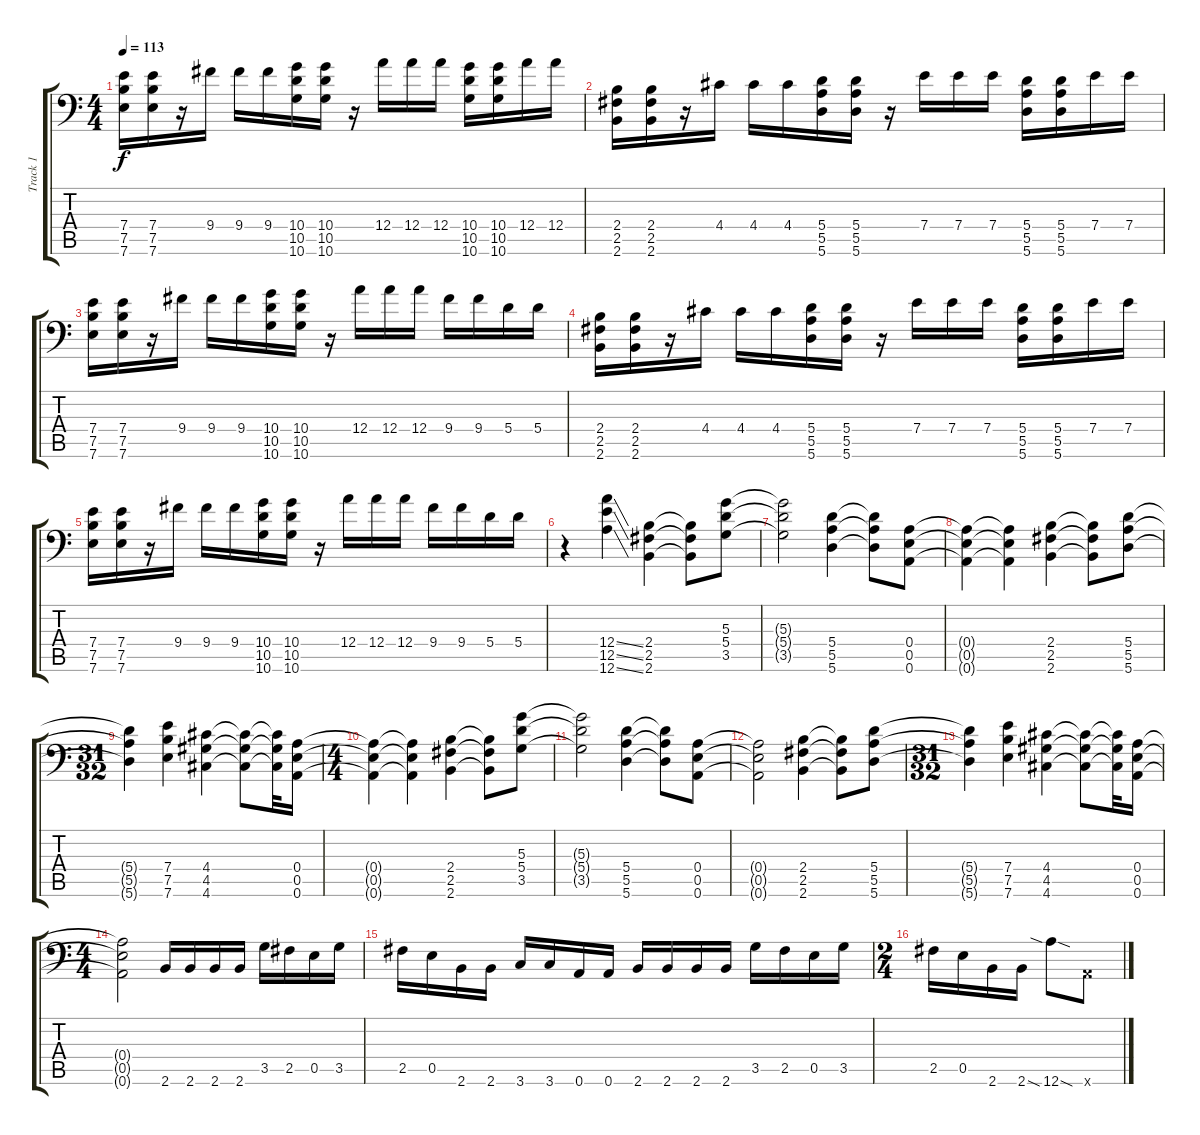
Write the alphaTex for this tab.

\track ("Track 1" "Track 1") {instrument distortionguitar}
\staff {score tabs}
\tuning (B3 Gb3 D3 A2 E2 A1) {hide}
\ts (4 4)
\tempo 113
\clef f4
\ks c
(7.4 7.5 7.6).16{dy f} (7.4 7.5 7.6).16 r.16 9.4.16 9.4.16 9.4.16 (10.4 10.5 10.6).16 (10.4 10.5 10.6).16 r.16 12.4.16 12.4.16 12.4.16 (10.4 10.5 10.6).16 (10.4 10.5 10.6).16 12.4.16 12.4.16 |
(2.4 2.5 2.6).16 (2.4 2.5 2.6).16 r.16 4.4.16 4.4.16 4.4.16 (5.4 5.5 5.6).16 (5.4 5.5 5.6).16 r.16 7.4.16 7.4.16 7.4.16 (5.4 5.5 5.6).16 (5.4 5.5 5.6).16 7.4.16 7.4.16 |
(7.4 7.5 7.6).16 (7.4 7.5 7.6).16 r.16 9.4.16 9.4.16 9.4.16 (10.4 10.5 10.6).16 (10.4 10.5 10.6).16 r.16 12.4.16 12.4.16 12.4.16 9.4.16 9.4.16 5.4.16 5.4.16 |
(2.4 2.5 2.6).16 (2.4 2.5 2.6).16 r.16 4.4.16 4.4.16 4.4.16 (5.4 5.5 5.6).16 (5.4 5.5 5.6).16 r.16 7.4.16 7.4.16 7.4.16 (5.4 5.5 5.6).16 (5.4 5.5 5.6).16 7.4.16 7.4.16 |
(7.4 7.5 7.6).16 (7.4 7.5 7.6).16 r.16 9.4.16 9.4.16 9.4.16 (10.4 10.5 10.6).16 (10.4 10.5 10.6).16 r.16 12.4.16 12.4.16 12.4.16 9.4.16 9.4.16 5.4.16 5.4.16 |
r.4 (12.4{ss} 12.5{ss} 12.6{ss}).4 (2.4 2.5 2.6).4 (2.4{t} 2.5{t} 2.6{t}).8 (5.3 5.4 3.5).8 |
(5.3{t} 5.4{t} 3.5{t}).2 (5.4 5.5 5.6).4 (5.4{t} 5.5{t} 5.6{t}).8 (0.4 0.5 0.6).8 |
(0.4{t} 0.5{t} 0.6{t}).4 (0.4{t} 0.5{t} 0.6{t}).4 (2.4 2.5 2.6).4 (2.4{t} 2.5{t} 2.6{t}).8 (5.4 5.5 5.6).8 |
\ts (31 32)
(5.4{t} 5.5{t} 5.6{t}).4 (7.4 7.5 7.6).4 (4.4 4.5 4.6).4 (4.4{t} 4.5{t} 4.6{t}).8 (4.4{t} 4.5{t} 4.6{t}).32 (0.4 0.5 0.6).16 |
\ts (4 4)
(0.4{t} 0.5{t} 0.6{t}).4 (0.4{t} 0.5{t} 0.6{t}).4 (2.4 2.5 2.6).4 (2.4{t} 2.5{t} 2.6{t}).8 (5.3 5.4 3.5).8 |
(5.3{t} 5.4{t} 3.5{t}).2 (5.4 5.5 5.6).4 (5.4{t} 5.5{t} 5.6{t}).8 (0.4 0.5 0.6).8 |
(0.4{t} 0.5{t} 0.6{t}).2 (2.4 2.5 2.6).4 (2.4{t} 2.5{t} 2.6{t}).8 (5.4 5.5 5.6).8 |
\ts (31 32)
(5.4{t} 5.5{t} 5.6{t}).4 (7.4 7.5 7.6).4 (4.4 4.5 4.6).4 (4.4{t} 4.5{t} 4.6{t}).8 (4.4{t} 4.5{t} 4.6{t}).32 (0.4 0.5 0.6).16 |
\ts (4 4)
(0.4{t} 0.5{t} 0.6{t}).2 2.6.16 2.6.16 2.6.16 2.6.16 3.5.16 2.5.16 0.5.16 3.5.16 |
2.5.16 0.5.16 2.6.16 2.6.16 3.6.16 3.6.16 0.6.16 0.6.16 2.6.16 2.6.16 2.6.16 2.6.16 3.5.16 2.5.16 0.5.16 3.5.16 |
\ts (2 4)
2.5.16 0.5.16 2.6.16 2.6.16 12.6{sia sod}.8 0.6{x}.8
